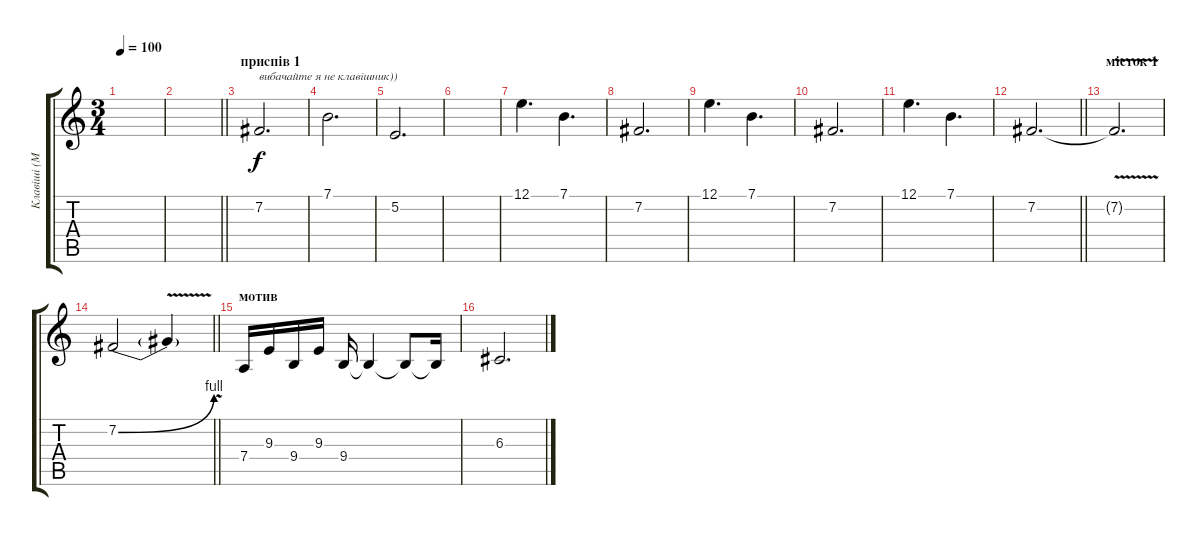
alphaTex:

\track ("Клавіші (Мозіль)" "Клавіші (М") {instrument drawbarorgan}
\staff {score tabs}
\tuning (E4 B3 G3 D3 A2 E2) {hide}
\ts (3 4)
\tempo 100
\clef g2
\ks c
|
\barLineRight lightlight
|
\section ("" "приспів 1")
7.2.2{d txt "вибачайте я не клавішник))"} |
7.1.2{d} |
5.2.2{d} |
|
12.1.4{d} 7.1.4{d} |
7.2.2{d} |
12.1.4{d} 7.1.4{d} |
7.2.2{d} |
12.1.4{d} 7.1.4{d} |
\barLineRight lightlight
7.2.2{d} |
\section ("" "місток 1")
7.2{v t}.2{d} |
\barLineRight lightlight
7.2{be (bend 0 0 60 4)}.2 7.2{v t}.4 |
\section ("" "мотив")
7.4.16{instrument acousticgrandpiano} 9.3.16 9.4.16 9.3.16 9.4.16 9.4{t}.4 9.4{t}.8 9.4{t}.16 |
6.3.2{d}
